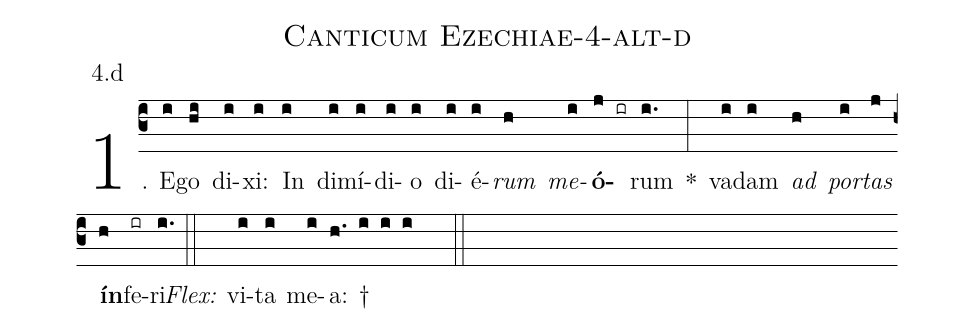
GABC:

name: Canticum Ezechiae-4-alt-d;
annotation: 4.d;
%%
(c3)1. E(i)go(hi) di(i)xi:(i) In(i) di(i)mí(i)di(i)o(i) di(i)é(i)<i>rum</i>(h) <i>me</i>(i)<b>ó</b>(j ir)rum(i.) *(:) va(i)dam(i) <i>ad</i>(h) <i>por</i>(i)<i>tas</i>(j) <b>ín</b>(h)fe(ir)ri.(i.) (::)
<i>Flex:</i>()  vi(i)ta(i) me(i)a: †(h. i i i  ::)
